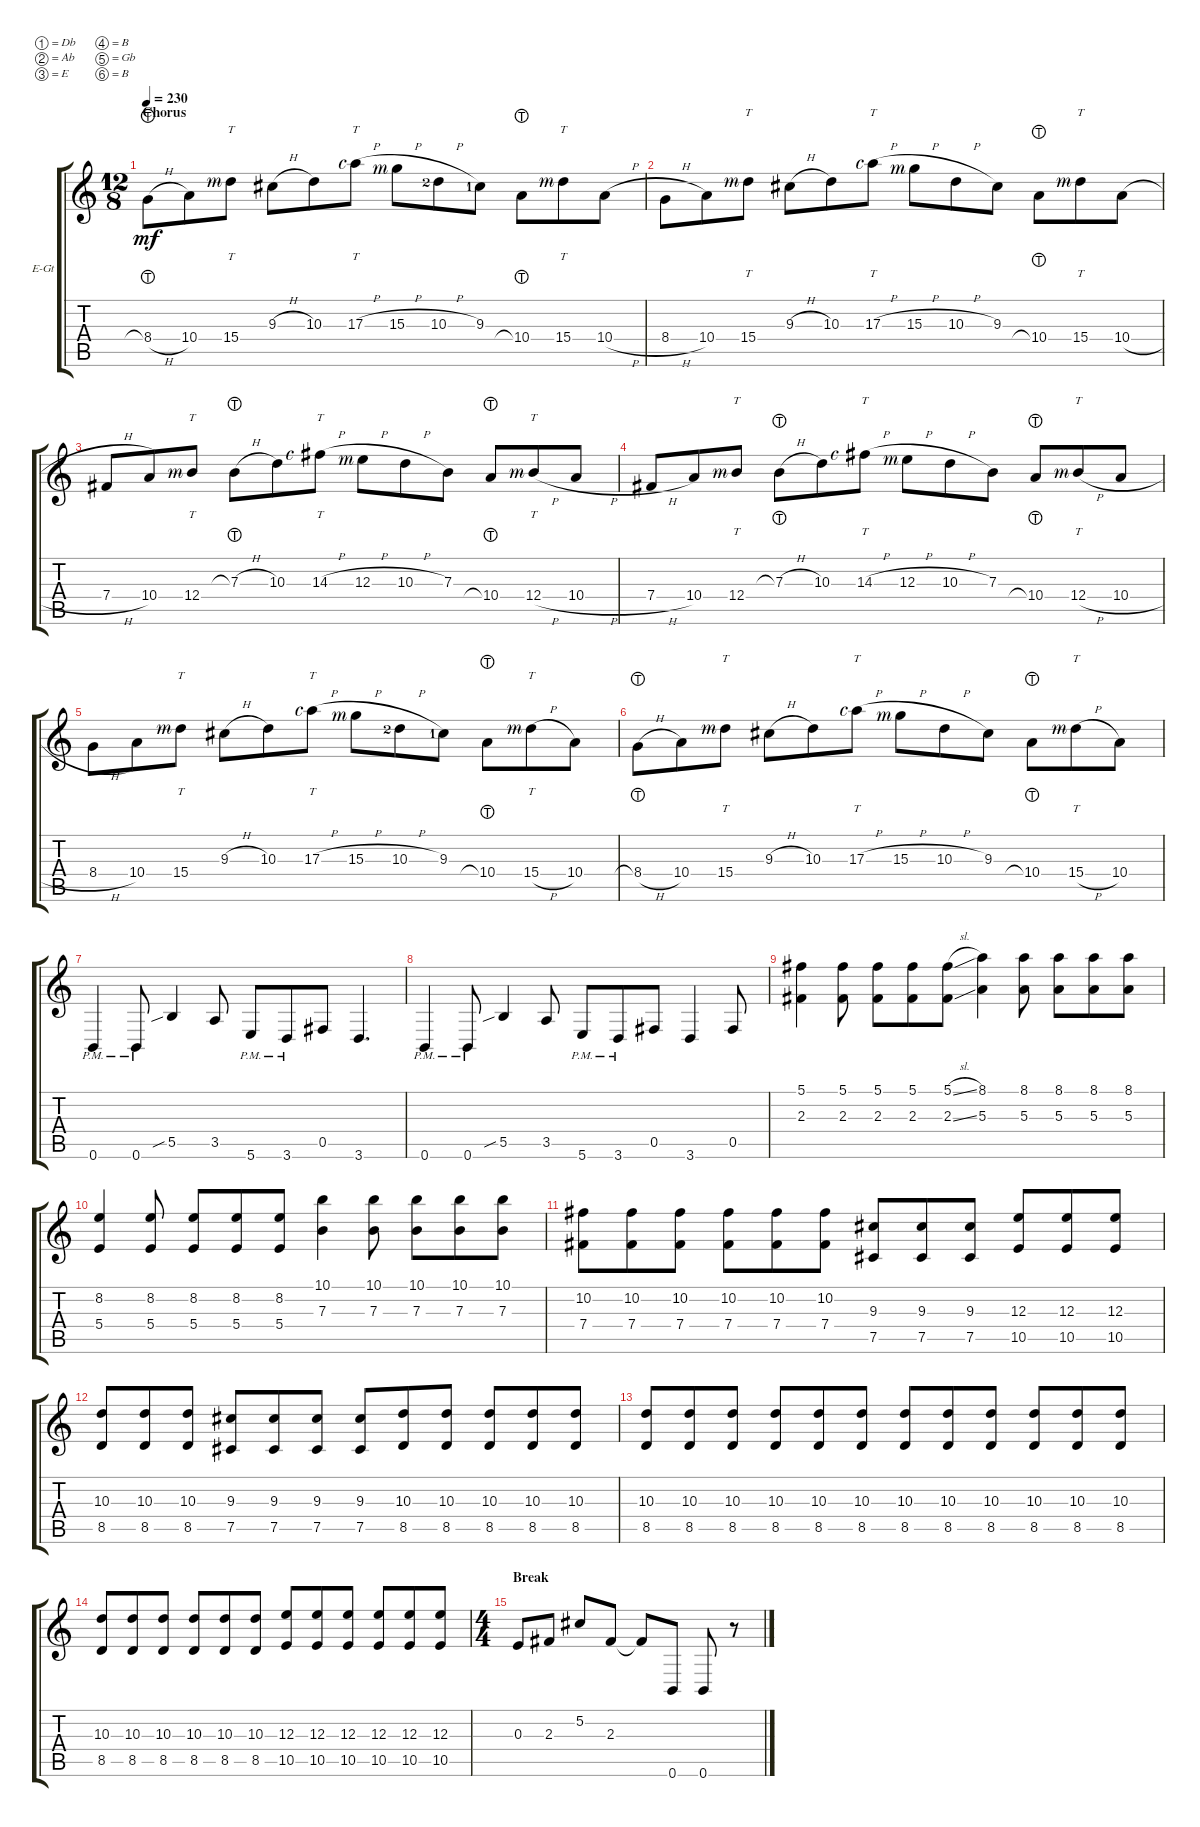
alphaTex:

\bracketExtendMode groupsimilarinstruments
\firstSystemTrackNameOrientation horizontal
\otherSystemsTrackNameOrientation horizontal
\track ("Electric Guitar 2" "E-Gt") {instrument distortionguitar}
\staff {score tabs}
\tuning (Db4 Ab3 E3 B2 Gb2 B1)
\ts (12 8)
\section ("" "Chorus")
\tempo 230
\clef g2
\ks c
8.4{h lht}.8{dy mf} 10.4.8 15.4{rf 3}.8{tt} 9.3{h}.8 10.3.8 17.3{h rf 5}.8{tt} 15.3{h rf 3}.8 10.3{h lf 3}.8 9.3{lf 2}.8 10.4{lht}.8 15.4{rf 3}.8{tt} 10.4{h}.8 |
8.4{h}.8 10.4.8 15.4{rf 3}.8{tt} 9.3{h}.8 10.3.8 17.3{h rf 5}.8{tt} 15.3{h rf 3}.8 10.3{h}.8 9.3.8 10.4{lht}.8 15.4{rf 3}.8{tt} 10.4{h}.8 |
7.4{h}.8 10.4.8 12.4{rf 3}.8{tt} 7.3{h lht}.8 10.3.8 14.3{h rf 5}.8{tt} 12.3{h rf 3}.8 10.3{h}.8 7.3.8 10.4{lht}.8 12.4{h rf 3}.8{tt} 10.4{h}.8 |
7.4{h}.8 10.4.8 12.4{rf 3}.8{tt} 7.3{h lht}.8 10.3.8 14.3{h rf 5}.8{tt} 12.3{h rf 3}.8 10.3{h}.8 7.3.8 10.4{lht}.8 12.4{h rf 3}.8{tt} 10.4{h}.8 |
8.4{h}.8 10.4.8 15.4{rf 3}.8{tt} 9.3{h}.8 10.3.8 17.3{h rf 5}.8{tt} 15.3{h rf 3}.8 10.3{h lf 3}.8 9.3{lf 2}.8 10.4{lht}.8 15.4{h rf 3}.8{tt} 10.4.8 |
8.4{h lht}.8 10.4.8 15.4{rf 3}.8{tt} 9.3{h}.8 10.3.8 17.3{h rf 5}.8{tt} 15.3{h rf 3}.8 10.3{h}.8 9.3.8 10.4{lht}.8 15.4{h rf 3}.8{tt} 10.4.8 |
0.6{pm}.4 0.6{pm}.8 5.5{sib}.4 3.5.8 5.6{pm}.8 3.6{pm}.8 0.5.8 3.6.4{d} |
0.6{pm}.4 0.6{pm}.8 5.5{sib}.4 3.5.8 5.6{pm}.8 3.6{pm}.8 0.5.8 3.6.4 0.5.8 |
(2.3 5.1).4 (2.3 5.1).8 (2.3 5.1).8 (2.3 5.1).8 (2.3{sl} 5.1{sl}).8 (5.3 8.1).4 (5.3 8.1).8 (5.3 8.1).8 (5.3 8.1).8 (5.3 8.1).8 |
(5.4 8.2).4 (5.4 8.2).8 (5.4 8.2).8 (5.4 8.2).8 (5.4 8.2).8 (7.3 10.1).4 (7.3 10.1).8 (7.3 10.1).8 (7.3 10.1).8 (7.3 10.1).8 |
(7.4 10.2).8 (10.2 7.4).8 (10.2 7.4).8 (10.2 7.4).8 (10.2 7.4).8 (10.2 7.4).8 (7.5 9.3).8 (7.5 9.3).8 (7.5 9.3).8 (10.5 12.3).8 (10.5 12.3).8 (10.5 12.3).8 |
(8.5 10.3).8 (8.5 10.3).8 (8.5 10.3).8 (7.5 9.3).8 (7.5 9.3).8 (7.5 9.3).8 (7.5 9.3).8 (8.5 10.3).8 (8.5 10.3).8 (8.5 10.3).8 (8.5 10.3).8 (8.5 10.3).8 |
(8.5 10.3).8 (8.5 10.3).8 (8.5 10.3).8 (8.5 10.3).8 (8.5 10.3).8 (8.5 10.3).8 (8.5 10.3).8 (8.5 10.3).8 (8.5 10.3).8 (8.5 10.3).8 (8.5 10.3).8 (8.5 10.3).8 |
(8.5 10.3).8 (8.5 10.3).8 (8.5 10.3).8 (8.5 10.3).8 (8.5 10.3).8 (8.5 10.3).8 (10.5 12.3).8 (12.3 10.5).8 (12.3 10.5).8 (12.3 10.5).8 (12.3 10.5).8 (12.3 10.5).8 |
\ts (4 4)
\section ("" "Break")
0.3.8 2.3.8 5.2.8 2.3.8 2.3{t}.8 0.6.8 0.6.8 r.8
